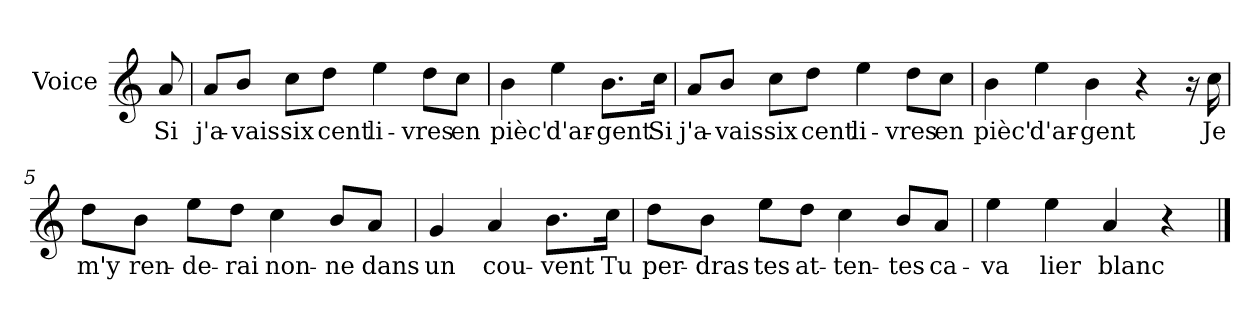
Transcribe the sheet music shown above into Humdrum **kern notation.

**kern	**text
*part1	*part1
*staff1	*staff1
*I"Voice	*
*I'V	*
*clefG2	*
*k[]	*
*C:	*
=	=
8a/	Si
=1	=1
8a/L	j'a-
8b/J	-vais
8cc\L	six
8dd\J	cent
4ee\	li-
8dd\L	-vres
8cc\J	en
=2	=2
4b\	pièc'
4ee\	d'ar-
8.b\L	-gent
16cc\Jk	Si
!!LO:LB:g=z
=3	=3
8a/L	j'a-
8b/J	-vais
8cc\L	six
8dd\J	cent
4ee\	li-
8dd\L	-vres
8cc\J	en
=4	=4
4b\	pièc'
4ee\	d'ar-
4b\	-gent
4r	.
16r	.
16cc\	Je
=5	=5
8dd\L	m'y
8b\J	ren-
8ee\L	-de-
8dd\J	-rai
4cc\	non-
8b/L	-ne
8a/J	dans
!!LO:LB:g=z
=6	=6
4g/	un
4a/	cou-
8.b\L	-vent
16cc\Jk	Tu
=7	=7
8dd\L	per-
8b\J	-dras
8ee\L	tes
8dd\J	at-
4cc\	-ten-
8b/L	-tes
8a/J	ca-
=8	=8
4ee\	-va
4ee\	lier
4a/	blanc
4r	.
==	==
*-	*-
